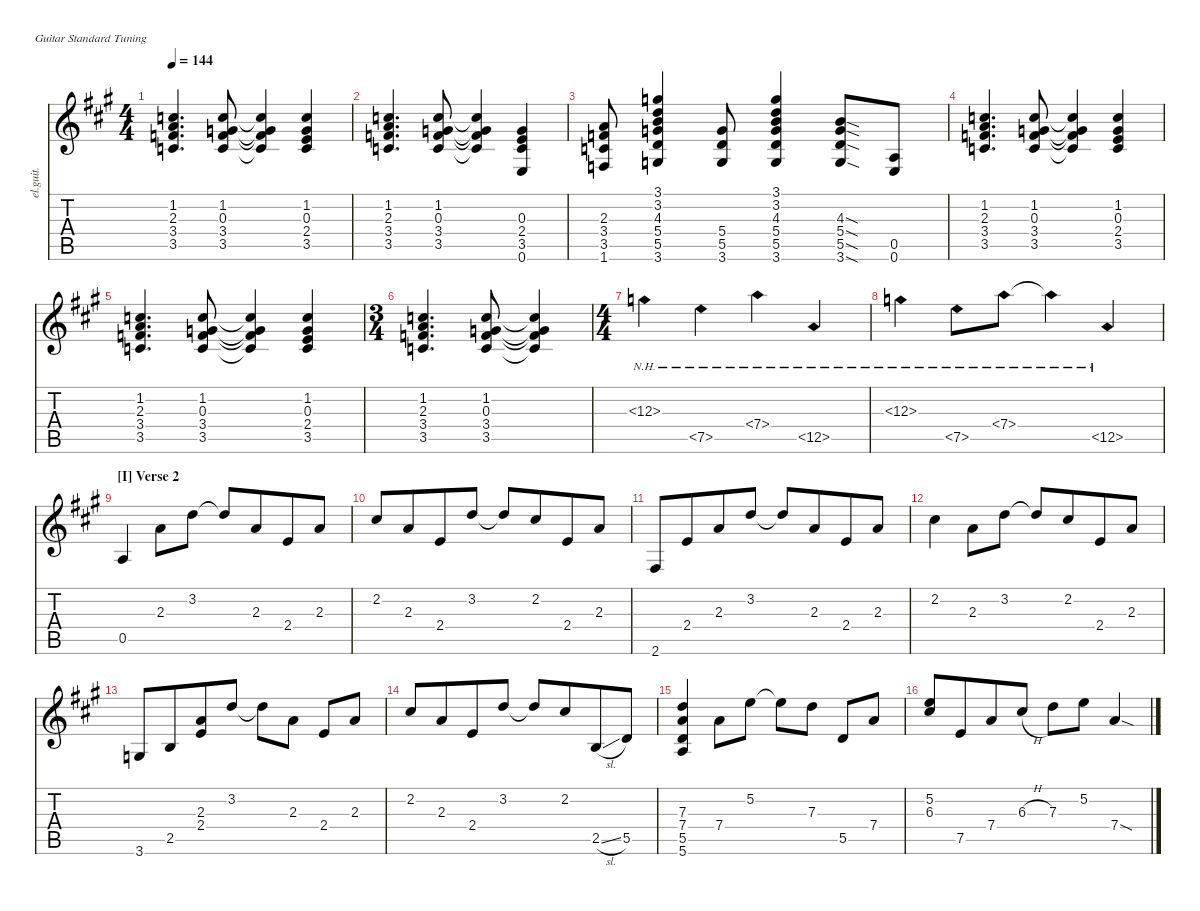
\defaultSystemsLayout 4
\hideDynamics
\bracketExtendMode nobrackets
\track ("E.Guitar I (Left)" "el.guit.") {instrument distortionguitar}
\staff {score tabs}
\tuning (E4 B3 G3 D3 A2 E2)
\ts (4 4)
\tempo 144
\clef g2
\ks a
(3.5{acc forcenatural} 3.4{acc forcenatural} 2.3{acc forcenatural} 1.2{acc forcenatural}).4{d dy mf beam Up} (3.5{acc forcenatural} 3.4{acc forcenatural} 0.3{acc forcenatural} 1.2{acc forcenatural}).8{beam Up} (3.5{t acc forcenatural} 3.4{t acc forcenatural} 0.3{t acc forcenatural} 1.2{t acc forcenatural}).4{beam Up} (3.5{acc forcenatural} 2.4{acc forcenatural} 0.3{acc forcenatural} 1.2{acc forcenatural}).4{beam Up} |
\beaming (8 2 2 2 2)
(3.5{acc forcenatural} 3.4{acc forcenatural} 2.3{acc forcenatural} 1.2{acc forcenatural}).4{d beam Up} (3.5{acc forcenatural} 3.4{acc forcenatural} 0.3{acc forcenatural} 1.2{acc forcenatural}).8{beam Up} (3.5{t acc forcenatural} 3.4{t acc forcenatural} 0.3{t acc forcenatural} 1.2{t acc forcenatural}).4{beam Up} (0.6{acc forcenatural} 3.5{acc forcenatural} 2.4{acc forcenatural} 0.3{acc forcenatural}).4{beam Up} |
(2.3{acc forcenatural} 3.4{acc forcenatural} 3.5{acc forcenatural} 1.6{acc forcenatural}).8{beam Up} (3.1{acc forcenatural} 3.2{acc forcenatural} 4.3{acc forcenatural} 5.4{acc forcenatural} 5.5{acc forcenatural} 3.6{acc forcenatural}).4{beam Up} (5.4{acc forcenatural} 5.5{acc forcenatural} 3.6{acc forcenatural}).8{beam Up} (3.1{acc forcenatural} 3.2{acc forcenatural} 4.3{acc forcenatural} 5.4{acc forcenatural} 5.5{acc forcenatural} 3.6{acc forcenatural}).4{beam Up} (5.4{sod acc forcenatural} 5.5{sod acc forcenatural} 3.6{sod acc forcenatural} 4.3{sod acc forcenatural}).8{beam Up} (0.6{acc forcenatural} 0.5{acc forcenatural}).8{beam Up} |
(3.5{acc forcenatural} 3.4{acc forcenatural} 2.3{acc forcenatural} 1.2{acc forcenatural}).4{d beam Up} (3.5{acc forcenatural} 3.4{acc forcenatural} 0.3{acc forcenatural} 1.2{acc forcenatural}).8{beam Up} (3.5{t acc forcenatural} 3.4{t acc forcenatural} 0.3{t acc forcenatural} 1.2{t acc forcenatural}).4{beam Up} (3.5{acc forcenatural} 2.4{acc forcenatural} 0.3{acc forcenatural} 1.2{acc forcenatural}).4{beam Up} |
(3.5{acc forcenatural} 3.4{acc forcenatural} 2.3{acc forcenatural} 1.2{acc forcenatural}).4{d beam Up} (3.5{acc forcenatural} 3.4{acc forcenatural} 0.3{acc forcenatural} 1.2{acc forcenatural}).8{beam Up} (3.5{t acc forcenatural} 3.4{t acc forcenatural} 0.3{t acc forcenatural} 1.2{t acc forcenatural}).4{beam Up} (3.5{acc forcenatural} 2.4{acc forcenatural} 0.3{acc forcenatural} 1.2{acc forcenatural}).4{beam Up} |
\ts (3 4)
\beaming (8 2 2 2)
(3.5{acc forcenatural} 3.4{acc forcenatural} 2.3{acc forcenatural} 1.2{acc forcenatural}).4{d beam Up} (3.5{acc forcenatural} 3.4{acc forcenatural} 0.3{acc forcenatural} 1.2{acc forcenatural}).8{beam Up} (3.5{t acc forcenatural} 3.4{t acc forcenatural} 0.3{t acc forcenatural} 1.2{t acc forcenatural}).4{beam Up} |
\ts (4 4)
\beaming (8 2 2 2 2)
12.3{nh acc forcenatural}.4{beam Down} 7.5{nh acc forcenatural}.4{beam Down} 7.4{nh acc forcenatural}.4{beam Down} 12.5{nh acc forcenatural}.4{beam Up} |
12.3{nh acc forcenatural}.4{beam Down} 7.5{nh acc forcenatural}.8{beam Down} 7.4{nh acc forcenatural}.8{beam Down} 7.4{nh t acc forcenatural}.4{beam Down} 12.5{nh acc forcenatural}.4{beam Up} |
\section ("I" "Verse 2")
0.5{acc forcenatural}.4{instrument distortionguitar beam Up} 2.3{acc forcenatural}.8{beam Down} 3.2{acc forcenatural}.8{beam Down} 3.2{t acc forcenatural}.8{beam Up} 2.3{acc forcenatural}.8{beam Up beam merge} 2.4{acc forcenatural}.8{beam Up} 2.3{acc forcenatural}.8{beam Up} |
2.2{acc #}.8{beam Up} 2.3{acc forcenatural}.8{beam Up beam merge} 2.4{acc forcenatural}.8{beam Up} 3.2{acc forcenatural}.8{beam Up} 3.2{t acc forcenatural}.8{beam Up} 2.2{acc #}.8{beam Up beam merge} 2.4{acc forcenatural}.8{beam Up} 2.3{acc forcenatural}.8{beam Up} |
2.6{acc #}.8{beam Up} 2.4{acc forcenatural}.8{beam Up beam merge} 2.3{acc forcenatural}.8{beam Up} 3.2{acc forcenatural}.8{beam Up} 3.2{t acc forcenatural}.8{beam Up} 2.3{acc forcenatural}.8{beam Up beam merge} 2.4{acc forcenatural}.8{beam Up} 2.3{acc forcenatural}.8{beam Up} |
2.2{acc #}.4{beam Down} 2.3{acc forcenatural}.8{beam Down} 3.2{acc forcenatural}.8{beam Down} 3.2{t acc forcenatural}.8{beam Up} 2.2{acc #}.8{beam Up beam merge} 2.4{acc forcenatural}.8{beam Up} 2.3{acc forcenatural}.8{beam Up} |
3.6{acc forcenatural}.8{beam Up} 2.5{acc forcenatural}.8{beam Up beam merge} (2.4{acc forcenatural} 2.3{acc forcenatural}).8{beam Up} 3.2{acc forcenatural}.8{beam Up} 3.2{t acc forcenatural}.8{beam Down} 2.3{acc forcenatural}.8{beam Down} 2.4{acc forcenatural}.8{beam Up} 2.3{acc forcenatural}.8{beam Up} |
2.2{acc #}.8{beam Up} 2.3{acc forcenatural}.8{beam Up beam merge} 2.4{acc forcenatural}.8{beam Up} 3.2{acc forcenatural}.8{beam Up} 3.2{t acc forcenatural}.8{beam Up} 2.2{acc #}.8{beam Up beam merge} 2.5{sl acc forcenatural}.8{beam Up} 5.5{acc forcenatural}.8{beam Up} |
(5.6{acc forcenatural} 5.5{acc forcenatural} 7.4{acc forcenatural} 7.3{acc forcenatural}).4{beam Up} 7.4{acc forcenatural}.8{beam Down} 5.2{acc forcenatural}.8{beam Down} 5.2{t acc forcenatural}.8{beam Down} 7.3{acc forcenatural}.8{beam Down} 5.5{acc forcenatural}.8{beam Up} 7.4{acc forcenatural}.8{beam Up} |
(6.3{acc #} 5.2{acc forcenatural}).8{beam Up} 7.5{acc forcenatural}.8{beam Up beam merge} 7.4{acc forcenatural}.8{beam Up} 6.3{h acc #}.8{beam Up} 7.3{acc forcenatural}.8{beam Down} 5.2{acc forcenatural}.8{beam Down} 7.4{sod acc forcenatural}.4{beam Up}
